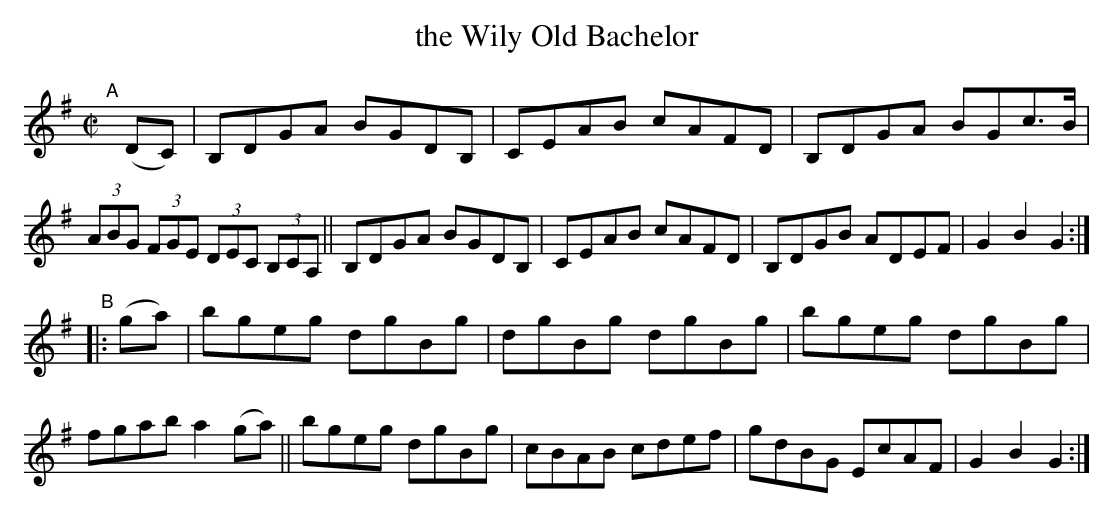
X:1
T: the Wily Old Bachelor
M: C|
L: 1/8
K: G
"^A"[|] (DC) |\
B,DGA BGDB, | CEAB cAFD | B,DGA BGc>B | (3ABG (3FGE (3DEC (3B,CA, ||\
B,DGA BGDB, | CEAB cAFD | B,DGB ADEF | G2 B2 G2 :|
"^B"|: (ga) |\
bgeg dgBg | dgBg dgBg | bgeg dgBg | fgab a2 (ga) ||\
bgeg dgBg | cBAB cdef | gdBG EcAF | G2 B2 G2 :|
